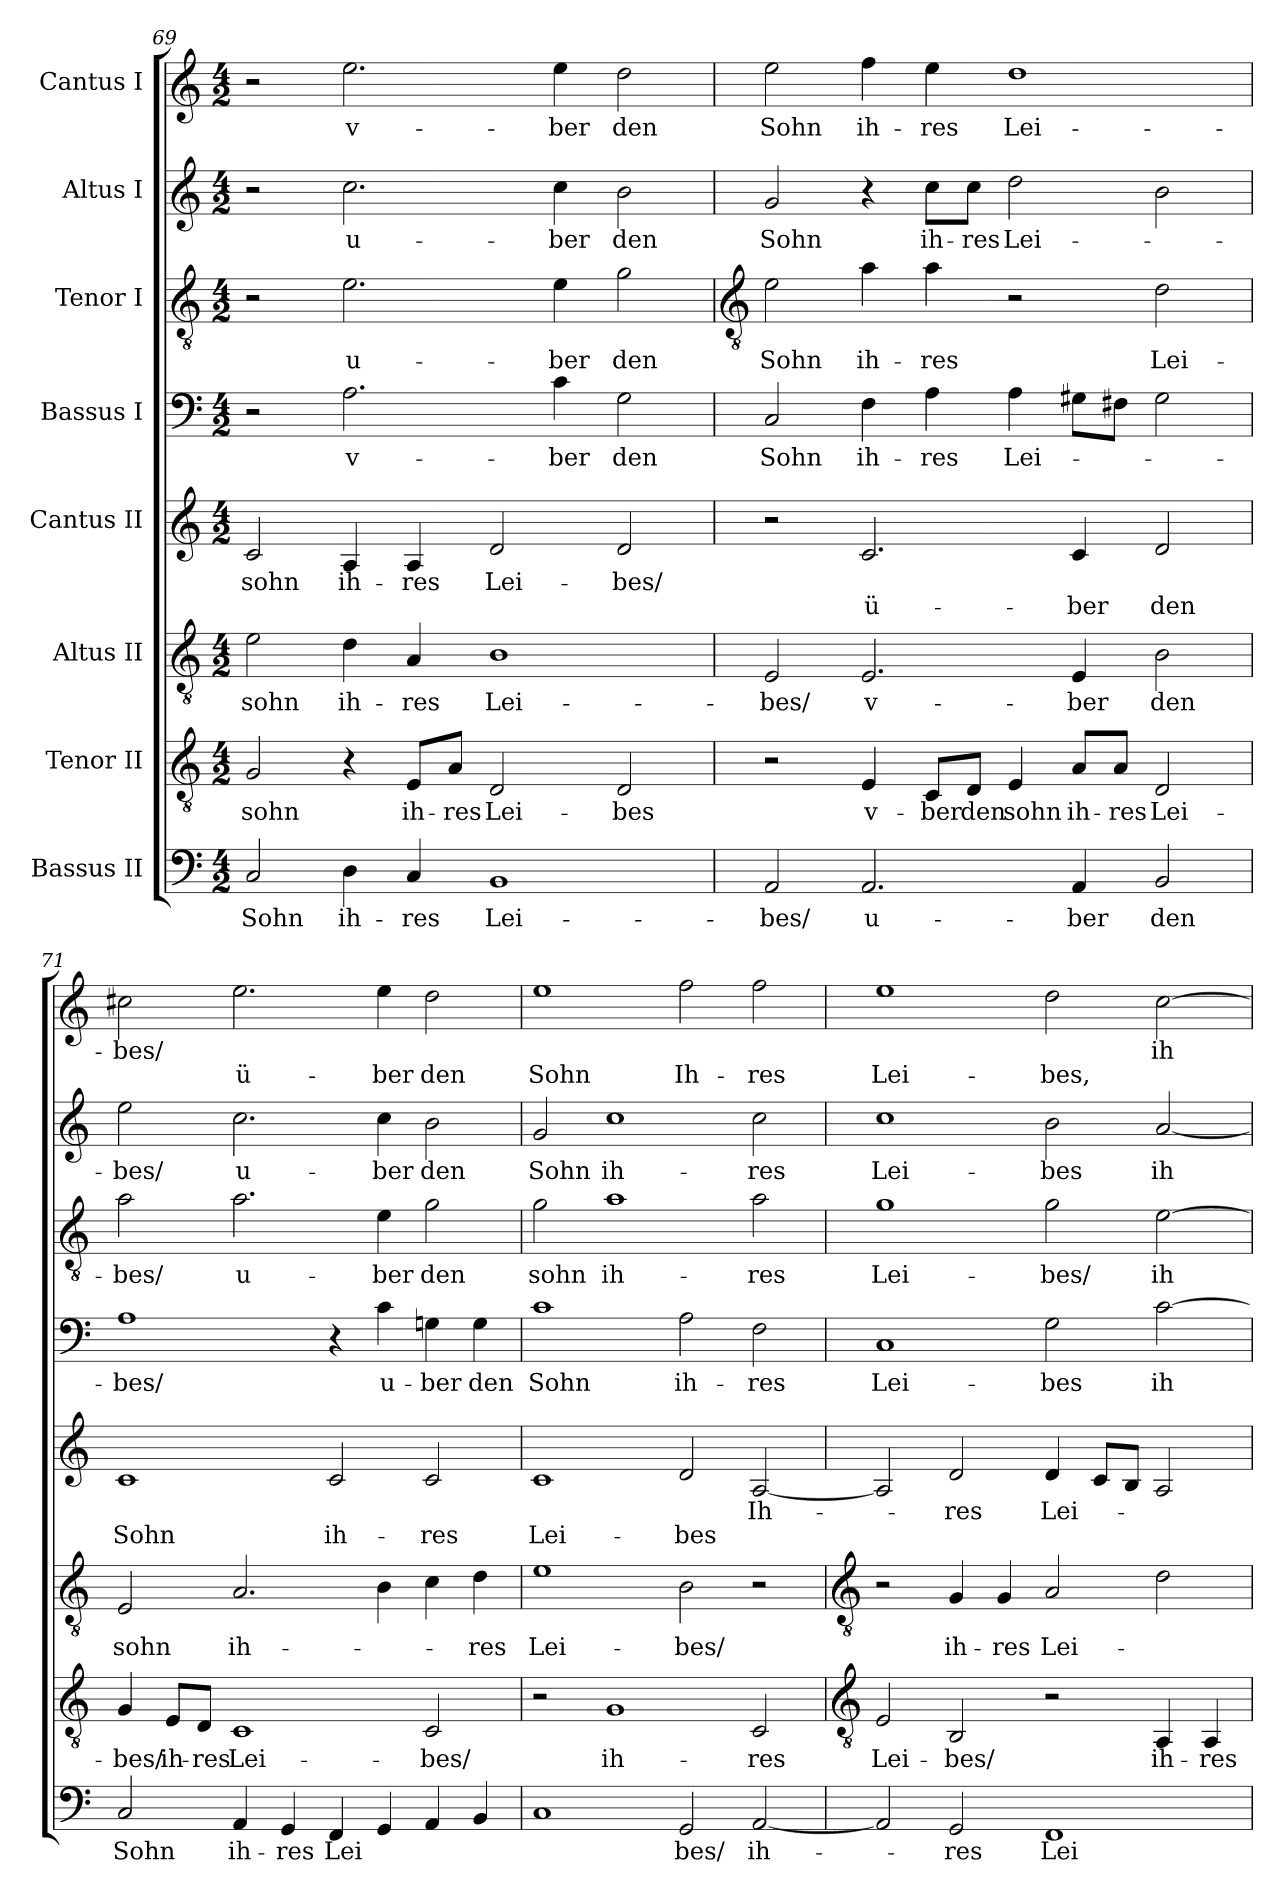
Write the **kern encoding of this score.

**kern	**text	**kern	**text	**kern	**text	**kern	**text	**text	**kern	**text	**kern	**text	**kern	**text	**kern	**text	**text
*part8	*part8	*part7	*part7	*part6	*part6	*part5	*part5	*part5	*part4	*part4	*part3	*part3	*part2	*part2	*part1	*part1	*part1
*staff8	*staff8	*staff7	*staff7	*staff6	*staff6	*staff5	*staff5	*staff5	*staff4	*staff4	*staff3	*staff3	*staff2	*staff2	*staff1	*staff1	*staff1
*I"Bassus II	*	*I"Tenor II	*	*I"Altus II	*	*I"Cantus II	*	*	*I"Bassus I	*	*I"Tenor I	*	*I"Altus I	*	*I"Cantus I	*	*
!!LO:LB:g=z
*clefF4	*	*clefGv2	*	*clefGv2	*	*clefG2	*	*	*clefF4	*	*clefGv2	*	*clefG2	*	*clefG2	*	*
*k[]	*	*k[]	*	*k[]	*	*k[]	*	*	*k[]	*	*k[]	*	*k[]	*	*k[]	*	*
*C:	*	*C:	*	*C:	*	*C:	*	*	*C:	*	*C:	*	*C:	*	*C:	*	*
*M4/2	*	*M4/2	*	*M4/2	*	*M4/2	*	*	*M4/2	*	*M4/2	*	*M4/2	*	*M4/2	*	*
=69	=69	=69	=69	=69	=69	=69	=69	=69	=69	=69	=69	=69	=69	=69	=69	=69	=69
!	!LO:LY:b	!	!LO:LY:b	!	!LO:LY:b	!	!LO:LY:b	!	!	!	!	!	!	!	!	!	!
2C	Sohn	2G	sohn	2e	sohn	2c	sohn	.	2r	.	2r	.	2r	.	2r	.	.
!	!LO:LY:b	!	!	!	!LO:LY:b	!	!LO:LY:b	!	!	!LO:LY:b	!	!LO:LY:b	!	!LO:LY:b	!	!LO:LY:b	!
4D	ih-	4r	.	4d	ih-	4A	ih-	.	2.A	v-	2.e	u-	2.cc	u-	2.ee	v-	.
!	!LO:LY:b	!	!LO:LY:b	!	!LO:LY:b	!	!LO:LY:b	!	!	!	!	!	!	!	!	!	!
4C	-res	8EL	ih-	4A	-res	4A	-res	.	.	.	.	.	.	.	.	.	.
!	!	!	!LO:LY:b	!	!	!	!	!	!	!	!	!	!	!	!	!	!
.	.	8AJ	-res	.	.	.	.	.	.	.	.	.	.	.	.	.	.
!	!LO:LY:b	!	!LO:LY:b	!	!LO:LY:b	!	!LO:LY:b	!	!	!	!	!	!	!	!	!	!
1BB	Lei-	2D	Lei-	1B	Lei-	2d	Lei-	.	.	.	.	.	.	.	.	.	.
!	!	!	!	!	!	!	!	!	!	!LO:LY:b	!	!LO:LY:b	!	!LO:LY:b	!	!LO:LY:b	!
.	.	.	.	.	.	.	.	.	4c	-ber	4e	-ber	4cc	-ber	4ee	-ber	.
!	!	!	!LO:LY:b	!	!	!	!LO:LY:b	!	!	!LO:LY:b	!	!LO:LY:b	!	!LO:LY:b	!	!LO:LY:b	!
.	.	2D	-bes	.	.	2d	-bes/	.	2G	den	2g	den	2b	den	2dd	den	.
!!LO:LB:g=z
=70	=70	=70	=70	=70	=70	=70	=70	=70	=70	=70	=70	=70	=70	=70	=70	=70	=70
*	*	*	*	*	*	*	*	*	*	*	*clefGv2	*	*	*	*	*	*
!	!LO:LY:b	!	!	!	!LO:LY:b	!	!	!	!	!LO:LY:b	!	!LO:LY:b	!	!LO:LY:b	!	!LO:LY:b	!
2AA	-bes/	2r	.	2E	-bes/	2r	.	.	2C	Sohn	2e	Sohn	2g	Sohn	2ee	Sohn	.
!	!LO:LY:b	!	!LO:LY:b	!	!LO:LY:b	!	!	!LO:LY:b	!	!LO:LY:b	!	!LO:LY:b	!	!	!	!LO:LY:b	!
2.AA	u-	4E	v-	2.E	v-	2.c	.	ü-	4F	ih-	4a	ih-	4r	.	4ff	ih-	.
!	!	!	!LO:LY:b	!	!	!	!	!	!	!LO:LY:b	!	!LO:LY:b	!	!LO:LY:b	!	!LO:LY:b	!
.	.	8CL	-ber	.	.	.	.	.	4A	-res	4a	-res	8ccL	ih-	4ee	-res	.
!	!	!	!LO:LY:b	!	!	!	!	!	!	!	!	!	!	!LO:LY:b	!	!	!
.	.	8DJ	den	.	.	.	.	.	.	.	.	.	8ccJ	-res	.	.	.
!	!	!	!LO:LY:b	!	!	!	!	!	!	!LO:LY:b	!	!	!	!LO:LY:b	!	!LO:LY:b	!
.	.	4E	sohn	.	.	.	.	.	4A	Lei-	2r	.	2dd	Lei-	1dd	Lei-	.
!	!LO:LY:b	!	!LO:LY:b	!	!LO:LY:b	!	!	!LO:LY:b	!	!	!	!	!	!	!	!	!
4AA	-ber	8AL	ih-	4E	-ber	4c	.	-ber	8G#XL	.	.	.	.	.	.	.	.
!	!	!	!LO:LY:b	!	!	!	!	!	!	!	!	!	!	!	!	!	!
.	.	8AJ	-res	.	.	.	.	.	8F#XJ	.	.	.	.	.	.	.	.
!	!LO:LY:b	!	!LO:LY:b	!	!LO:LY:b	!	!	!LO:LY:b	!	!	!	!LO:LY:b	!	!	!	!	!
2BB	den	2D	Lei-	2B	den	2d	.	den	2G#	.	2d	Lei-	2b	.	.	.	.
=71	=71	=71	=71	=71	=71	=71	=71	=71	=71	=71	=71	=71	=71	=71	=71	=71	=71
!	!LO:LY:b	!	!LO:LY:b	!	!LO:LY:b	!	!	!LO:LY:b	!	!LO:LY:b	!	!LO:LY:b	!	!LO:LY:b	!	!LO:LY:b	!
2C	Sohn	4G	-bes/	2E	sohn	1c	.	Sohn	1A	-bes/	2a	-bes/	2ee	-bes/	2cc#X	-bes/	.
!	!	!	!LO:LY:b	!	!	!	!	!	!	!	!	!	!	!	!	!	!
.	.	8EL	ih-	.	.	.	.	.	.	.	.	.	.	.	.	.	.
!	!	!	!LO:LY:b	!	!	!	!	!	!	!	!	!	!	!	!	!	!
.	.	8DJ	-res	.	.	.	.	.	.	.	.	.	.	.	.	.	.
!	!LO:LY:b	!	!LO:LY:b	!	!LO:LY:b	!	!	!	!	!	!	!LO:LY:b	!	!LO:LY:b	!	!	!LO:LY:b
4AA	ih-	1C	Lei-	2.A	ih-	.	.	.	.	.	2.a	u-	2.cc	u-	2.ee	.	ü-
!	!LO:LY:b	!	!	!	!	!	!	!	!	!	!	!	!	!	!	!	!
4GG	-res	.	.	.	.	.	.	.	.	.	.	.	.	.	.	.	.
!	!LO:LY:b	!	!	!	!	!	!	!LO:LY:b	!	!	!	!	!	!	!	!	!
4FF	Lei	.	.	.	.	2c	.	ih-	4r	.	.	.	.	.	.	.	.
!	!	!	!	!	!	!	!	!	!	!LO:LY:b	!	!LO:LY:b	!	!LO:LY:b	!	!	!LO:LY:b
4GG	.	.	.	4B	.	.	.	.	4c	u-	4e	-ber	4cc	-ber	4ee	.	-ber
!	!	!	!LO:LY:b	!	!	!	!	!LO:LY:b	!	!LO:LY:b	!	!LO:LY:b	!	!LO:LY:b	!	!	!LO:LY:b
4AA	.	2C	-bes/	4c	.	2c	.	-res	4Gn	-ber	2g	den	2b	den	2dd	.	den
!	!	!	!	!	!LO:LY:b	!	!	!	!	!LO:LY:b	!	!	!	!	!	!	!
4BB	.	.	.	4d	-res	.	.	.	4G	den	.	.	.	.	.	.	.
=72	=72	=72	=72	=72	=72	=72	=72	=72	=72	=72	=72	=72	=72	=72	=72	=72	=72
!	!	!	!	!	!LO:LY:b	!	!	!LO:LY:b	!	!LO:LY:b	!	!LO:LY:b	!	!LO:LY:b	!	!	!LO:LY:b
1C	.	2r	.	1e	Lei-	1c	.	Lei-	1c	Sohn	2g	sohn	2g	Sohn	1ee	.	Sohn
!	!	!	!LO:LY:b	!	!	!	!	!	!	!	!	!LO:LY:b	!	!LO:LY:b	!	!	!
.	.	1G	ih-	.	.	.	.	.	.	.	1a	ih-	1cc	ih-	.	.	.
!	!LO:LY:b	!	!	!	!LO:LY:b	!	!	!LO:LY:b	!	!LO:LY:b	!	!	!	!	!	!	!LO:LY:b
2GG	bes/	.	.	2B	-bes/	2d	.	-bes	2A	ih-	.	.	.	.	2ff	.	Ih-
!	!LO:LY:b	!	!LO:LY:b	!	!	!	!LO:LY:b	!	!	!LO:LY:b	!	!LO:LY:b	!	!LO:LY:b	!	!	!LO:LY:b
[2AA	ih-	2C	-res	2r	.	[2A	Ih-	.	2F	-res	2a	-res	2cc	-res	2ff	.	-res
!!LO:LB:g=z
=73	=73	=73	=73	=73	=73	=73	=73	=73	=73	=73	=73	=73	=73	=73	=73	=73	=73
*	*	*clefGv2	*	*clefGv2	*	*	*	*	*	*	*	*	*	*	*	*	*
!	!	!	!LO:LY:b	!	!	!	!	!	!	!LO:LY:b	!	!LO:LY:b	!	!LO:LY:b	!	!	!LO:LY:b
2AA]	.	2E	Lei-	2r	.	2A]	.	.	1C	Lei-	1g	Lei-	1cc	Lei-	1ee	.	Lei-
!	!LO:LY:b	!	!LO:LY:b	!	!LO:LY:b	!	!LO:LY:b	!	!	!	!	!	!	!	!	!	!
2GG	-res	2BB	-bes/	4G	ih-	2d	-res	.	.	.	.	.	.	.	.	.	.
!	!	!	!	!	!LO:LY:b	!	!	!	!	!	!	!	!	!	!	!	!
.	.	.	.	4G	-res	.	.	.	.	.	.	.	.	.	.	.	.
!	!LO:LY:b	!	!	!	!LO:LY:b	!	!LO:LY:b	!	!	!LO:LY:b	!	!LO:LY:b	!	!LO:LY:b	!	!	!LO:LY:b
1FF	Lei-	2r	.	2A	Lei-	4d	Lei-	.	2G	-bes	2g	-bes/	2b	-bes	2dd	.	-bes,
.	.	.	.	.	.	8cL	.	.	.	.	.	.	.	.	.	.	.
.	.	.	.	.	.	8BJ	.	.	.	.	.	.	.	.	.	.	.
!	!	!	!LO:LY:b	!	!	!	!	!	!	!LO:LY:b	!	!LO:LY:b	!	!LO:LY:b	!	!LO:LY:b	!
.	.	4AA	ih-	2d	.	2A	.	.	[2c	ih-	[2e	ih-	[2a	ih-	[2cc	ih-	.
!	!	!	!LO:LY:b	!	!	!	!	!	!	!	!	!	!	!	!	!	!
.	.	4AA	-res	.	.	.	.	.	.	.	.	.	.	.	.	.	.
=	=	=	=	=	=	=	=	=	=	=	=	=	=	=	=	=	=
*-	*-	*-	*-	*-	*-	*-	*-	*-	*-	*-	*-	*-	*-	*-	*-	*-	*-
